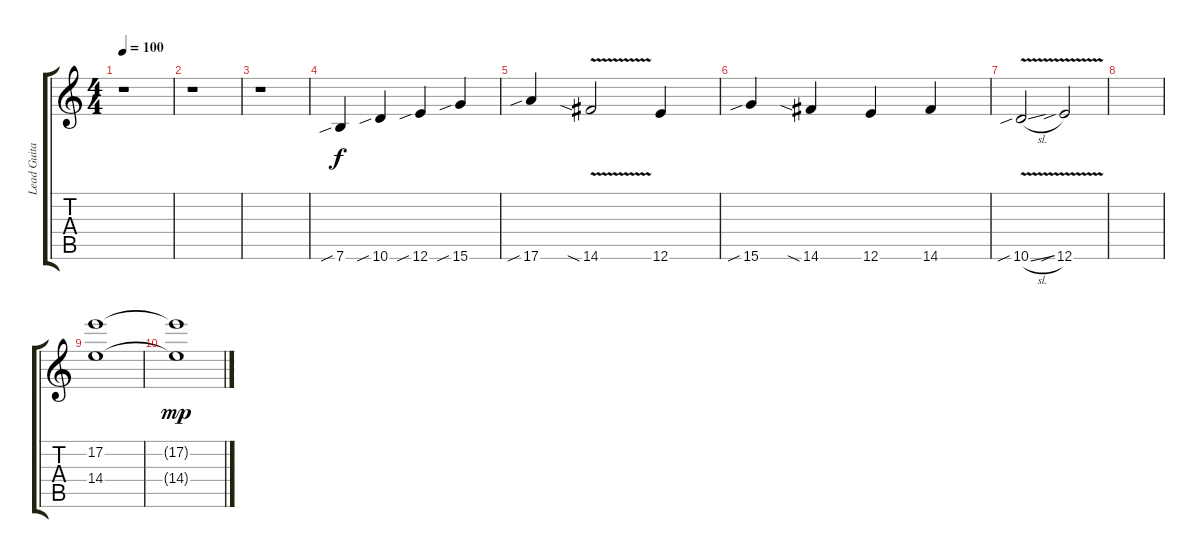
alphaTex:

\track ("Lead Guitar" "Lead Guita") {instrument overdrivenguitar}
\staff {score tabs}
\tuning (E4 B3 G3 D3 A2 E2) {hide}
\ts (4 4)
\tempo 100
\clef g2
\ks c
r.1{dy f} |
r.1 |
r.1 |
7.6{sib}.4 10.6{sib}.4 12.6{sib}.4 15.6{sib}.4 |
17.6{sib}.4 14.6{v sia}.2 12.6.4 |
15.6{sib}.4 14.6{sia}.4 12.6.4 14.6.4 |
10.6{v sib sl}.2 12.6{v sib}.2 |
|
(17.2 14.4).1 |
(17.2{t} 14.4{t}).1{dy mp}
